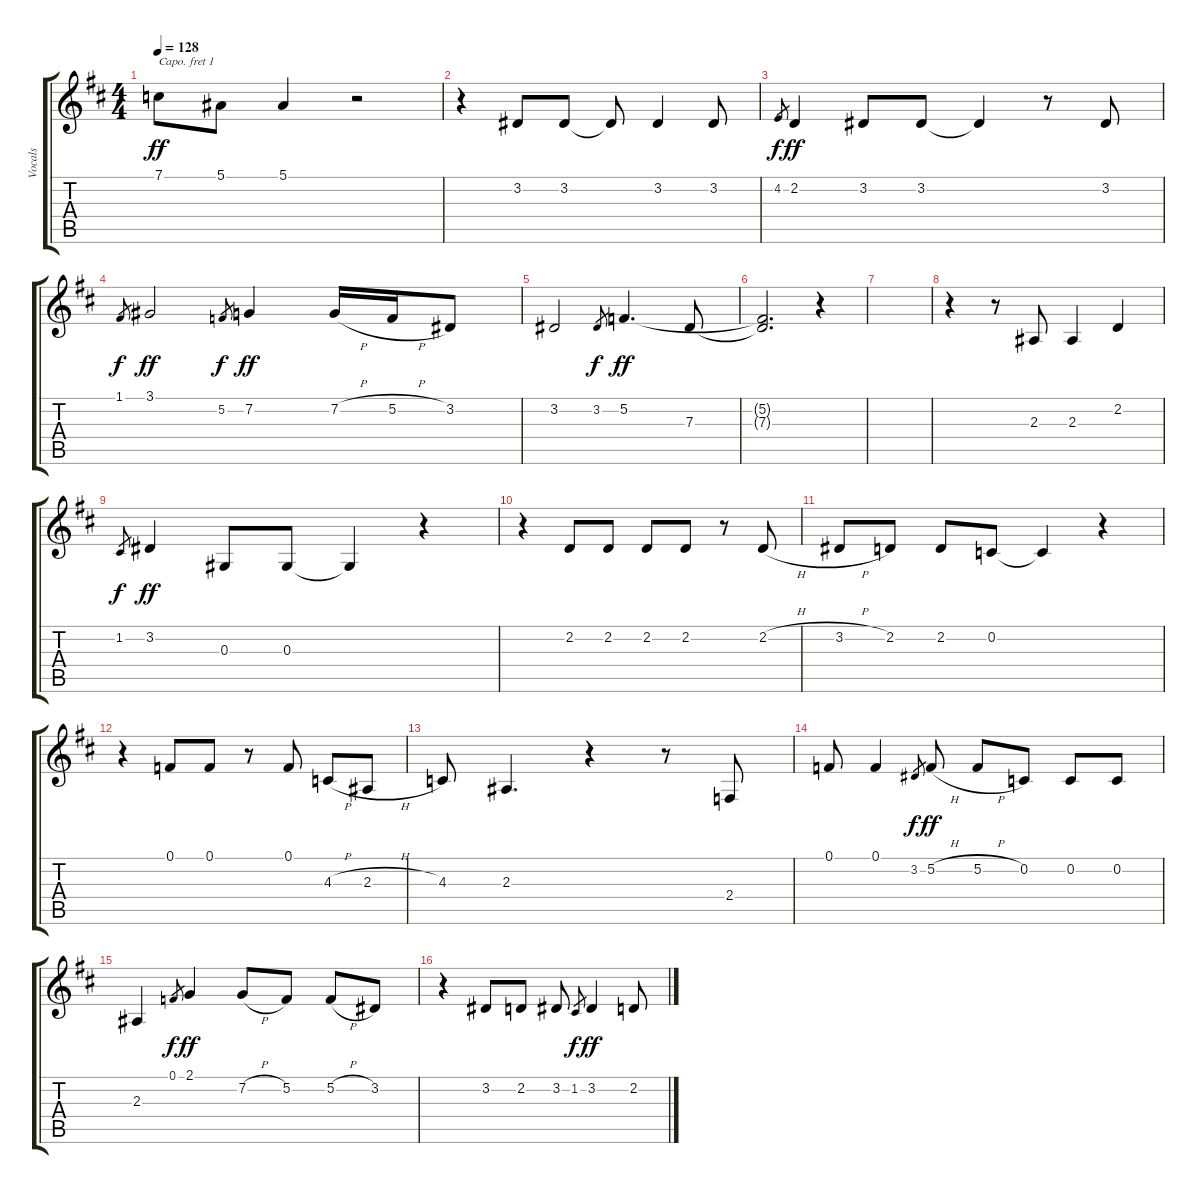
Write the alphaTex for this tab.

\track ("Vocals" "Vocals") {instrument lead6voice}
\staff {score tabs}
\capo 1
\tuning (E4 B3 G3 D3 A2 E2) {hide}
\ts (4 4)
\tempo 128
\clef g2
\ks d
7.1{t}.8{dy ff} 5.1.8 5.1.4 r.2 |
r.4 3.2.8 3.2.8 3.2{t}.8 3.2.4 3.2.8 |
4.2.8{gr dy f} 2.2.4{dy ff} 3.2.8 3.2.8 3.2{t}.4 r.8 3.2.8 |
1.1.8{gr dy f} 3.1.2{dy ff} 5.2.8{gr dy f} 7.2.4{dy ff} 7.2{h}.16 5.2{h}.16 3.2.8 |
3.2.2 3.2.8{gr dy f} 5.2.4{d dy ff} 7.3.8 |
(5.2{t} 7.3{t}).2{d} r.4 |
|
r.4 r.8 2.3.8 2.3.4 2.2.4 |
1.2.8{gr dy f} 3.2.4{dy ff} 0.3.8 0.3.8 0.3{t}.4 r.4 |
r.4 2.2.8 2.2.8 2.2.8 2.2.8 r.8 2.2{h}.8 |
3.2{h}.8 2.2.8 2.2.8 0.2.8 0.2{t}.4 r.4 |
r.4 0.1.8 0.1.8 r.8 0.1.8 4.3{h}.8 2.3{h}.8 |
4.3.8 2.3.4{d} r.4 r.8 2.4.8 |
0.1.8 0.1.4 3.2.8{gr dy f} 5.2{h}.8{dy ff} 5.2{h}.8 0.2.8 0.2.8 0.2.8 |
2.3.4 0.1.8{gr dy f} 2.1.4{dy ff} 7.2{h}.8 5.2.8 5.2{h}.8 3.2.8 |
r.4 3.2.8 2.2.8 3.2.8 1.2.8{gr dy f} 3.2.4{dy ff} 2.2.8
